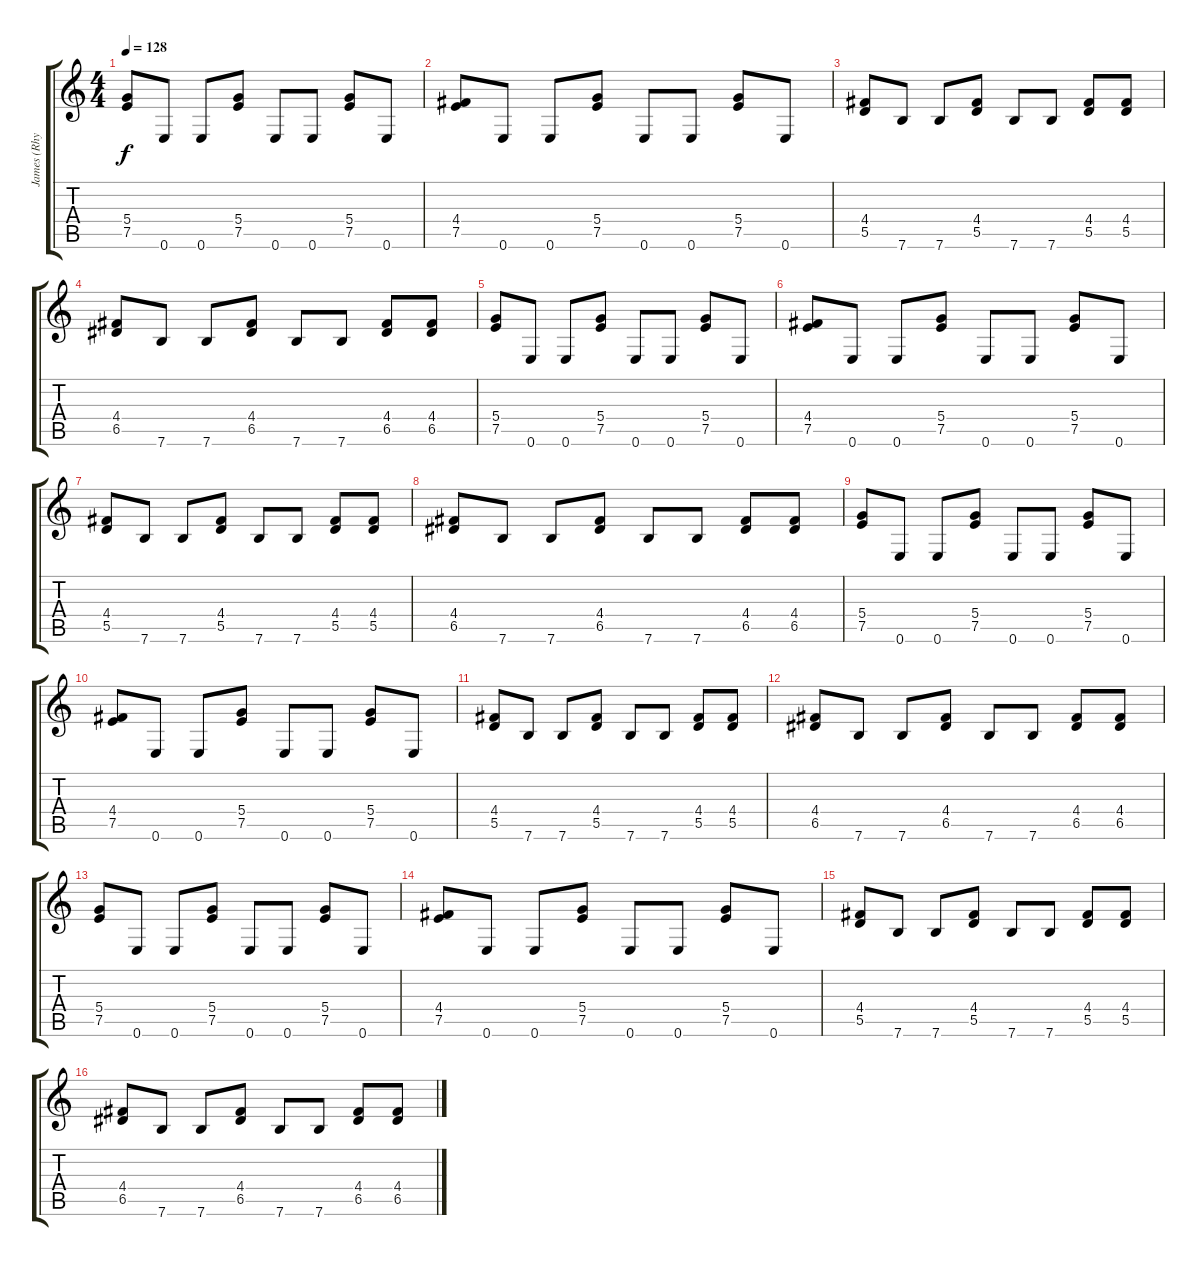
\track ("James (Rhythm Guitar)" "James (Rhy") {instrument distortionguitar}
\staff {score tabs}
\tuning (E4 B3 G3 D3 A2 E2) {hide}
\ts (4 4)
\tempo 128
\clef g2
\ks c
(5.4 7.5).8{dy f} 0.6.8 0.6.8 (5.4 7.5).8 0.6.8 0.6.8 (5.4 7.5).8 0.6.8 |
(4.4 7.5).8 0.6.8 0.6.8 (5.4 7.5).8 0.6.8 0.6.8 (5.4 7.5).8 0.6.8 |
(4.4 5.5).8 7.6.8 7.6.8 (4.4 5.5).8 7.6.8 7.6.8 (4.4 5.5).8 (4.4 5.5).8 |
(4.4 6.5).8 7.6.8 7.6.8 (4.4 6.5).8 7.6.8 7.6.8 (4.4 6.5).8 (4.4 6.5).8 |
(5.4 7.5).8 0.6.8 0.6.8 (5.4 7.5).8 0.6.8 0.6.8 (5.4 7.5).8 0.6.8 |
(4.4 7.5).8 0.6.8 0.6.8 (5.4 7.5).8 0.6.8 0.6.8 (5.4 7.5).8 0.6.8 |
(4.4 5.5).8 7.6.8 7.6.8 (4.4 5.5).8 7.6.8 7.6.8 (4.4 5.5).8 (4.4 5.5).8 |
(4.4 6.5).8 7.6.8 7.6.8 (4.4 6.5).8 7.6.8 7.6.8 (4.4 6.5).8 (4.4 6.5).8 |
(5.4 7.5).8 0.6.8 0.6.8 (5.4 7.5).8 0.6.8 0.6.8 (5.4 7.5).8 0.6.8 |
(4.4 7.5).8 0.6.8 0.6.8 (5.4 7.5).8 0.6.8 0.6.8 (5.4 7.5).8 0.6.8 |
(4.4 5.5).8 7.6.8 7.6.8 (4.4 5.5).8 7.6.8 7.6.8 (4.4 5.5).8 (4.4 5.5).8 |
(4.4 6.5).8 7.6.8 7.6.8 (4.4 6.5).8 7.6.8 7.6.8 (4.4 6.5).8 (4.4 6.5).8 |
(5.4 7.5).8 0.6.8 0.6.8 (5.4 7.5).8 0.6.8 0.6.8 (5.4 7.5).8 0.6.8 |
(4.4 7.5).8 0.6.8 0.6.8 (5.4 7.5).8 0.6.8 0.6.8 (5.4 7.5).8 0.6.8 |
(4.4 5.5).8 7.6.8 7.6.8 (4.4 5.5).8 7.6.8 7.6.8 (4.4 5.5).8 (4.4 5.5).8 |
(4.4 6.5).8 7.6.8 7.6.8 (4.4 6.5).8 7.6.8 7.6.8 (4.4 6.5).8 (4.4 6.5).8
